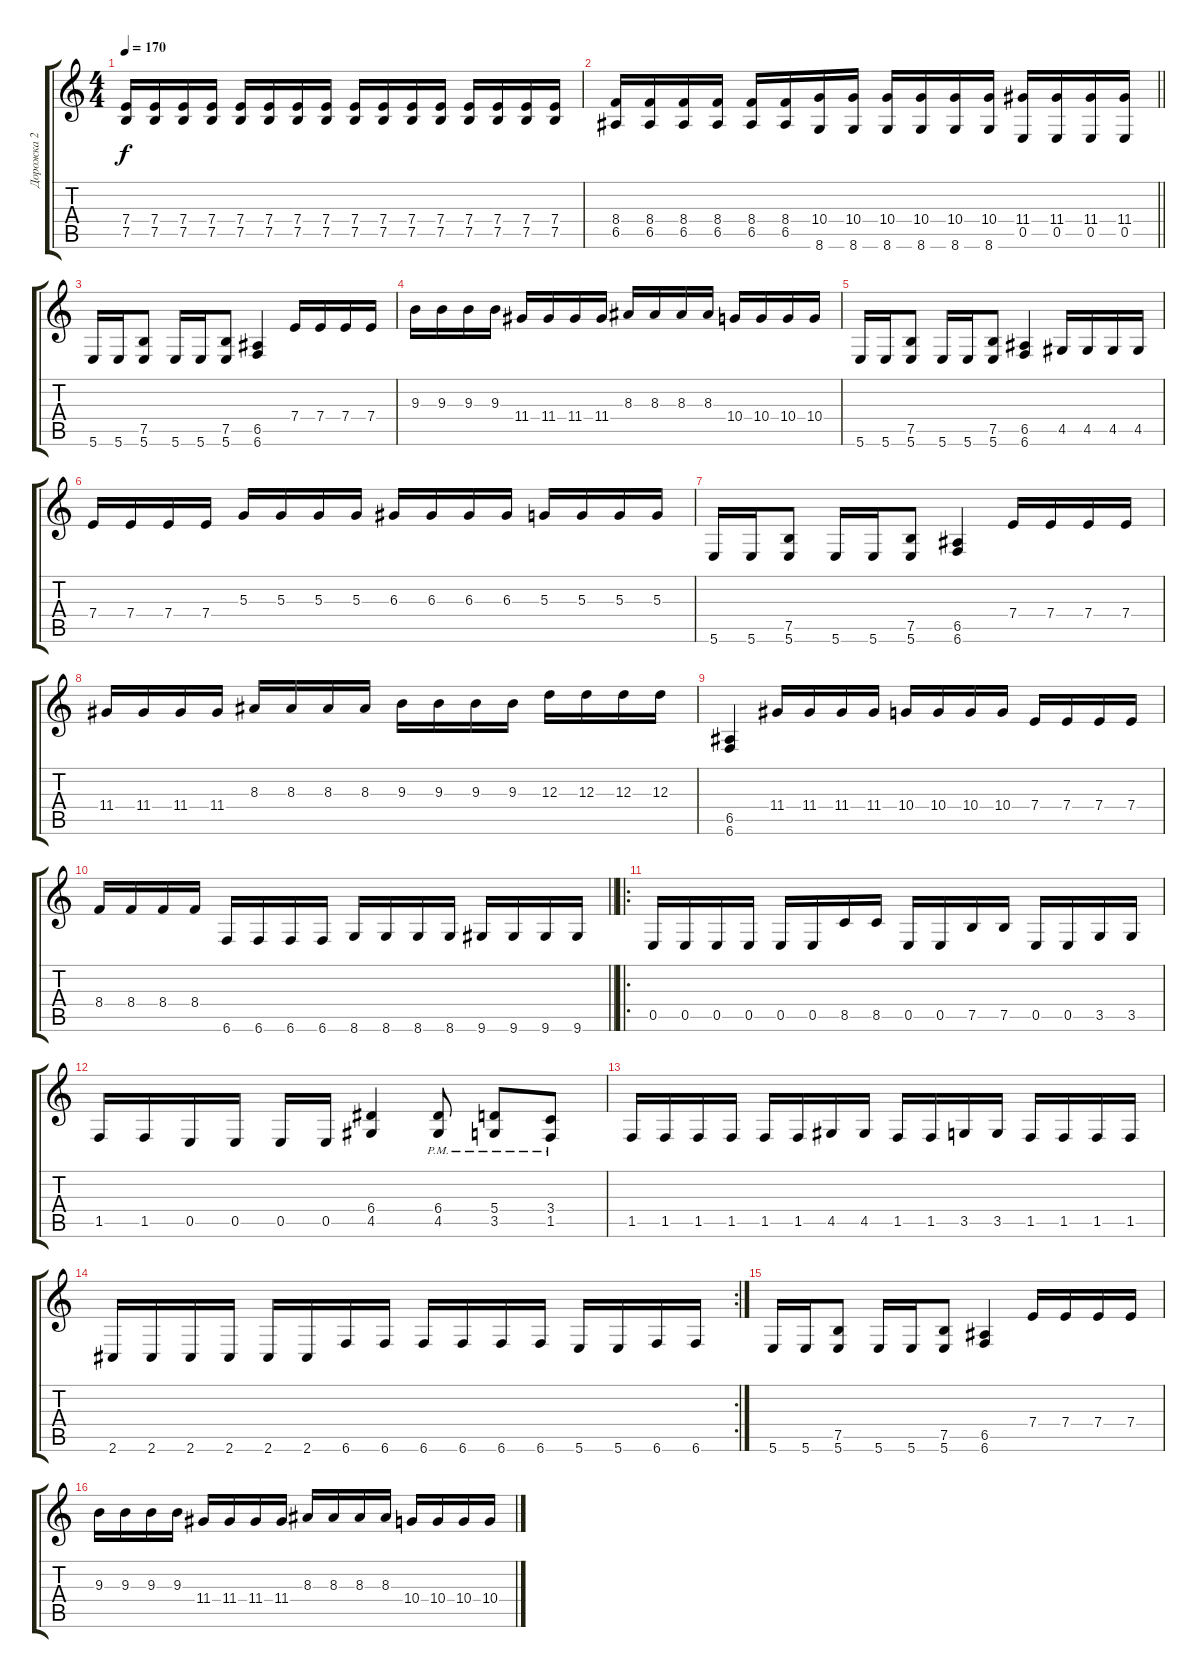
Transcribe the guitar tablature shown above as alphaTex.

\track ("Дорожка 2" "Дорожка 2") {instrument distortionguitar}
\staff {score tabs}
\tuning (B3 Gb3 D3 A2 E2 B1) {hide}
\ts (4 4)
\tempo 170
\clef g2
\ks c
(7.4 7.5).16{dy f} (7.4 7.5).16 (7.4 7.5).16 (7.4 7.5).16 (7.4 7.5).16 (7.4 7.5).16 (7.4 7.5).16 (7.4 7.5).16 (7.4 7.5).16 (7.4 7.5).16 (7.4 7.5).16 (7.4 7.5).16 (7.4 7.5).16 (7.4 7.5).16 (7.4 7.5).16 (7.4 7.5).16 |
\barLineRight lightlight
(8.4 6.5).16 (8.4 6.5).16 (8.4 6.5).16 (8.4 6.5).16 (8.4 6.5).16 (8.4 6.5).16 (10.4 8.6).16 (10.4 8.6).16 (10.4 8.6).16 (10.4 8.6).16 (10.4 8.6).16 (10.4 8.6).16 (11.4 0.5).16 (11.4 0.5).16 (11.4 0.5).16 (11.4 0.5).16 |
5.6.16 5.6.16 (7.5 5.6).8 5.6.16 5.6.16 (7.5 5.6).8 (6.5 6.6).4 7.4.16 7.4.16 7.4.16 7.4.16 |
9.3.16 9.3.16 9.3.16 9.3.16 11.4.16 11.4.16 11.4.16 11.4.16 8.3.16 8.3.16 8.3.16 8.3.16 10.4.16 10.4.16 10.4.16 10.4.16 |
5.6.16 5.6.16 (7.5 5.6).8 5.6.16 5.6.16 (7.5 5.6).8 (6.5 6.6).4 4.5.16 4.5.16 4.5.16 4.5.16 |
7.4.16 7.4.16 7.4.16 7.4.16 5.3.16 5.3.16 5.3.16 5.3.16 6.3.16 6.3.16 6.3.16 6.3.16 5.3.16 5.3.16 5.3.16 5.3.16 |
5.6.16 5.6.16 (7.5 5.6).8 5.6.16 5.6.16 (7.5 5.6).8 (6.5 6.6).4 7.4.16 7.4.16 7.4.16 7.4.16 |
11.4.16 11.4.16 11.4.16 11.4.16 8.3.16 8.3.16 8.3.16 8.3.16 9.3.16 9.3.16 9.3.16 9.3.16 12.3.16 12.3.16 12.3.16 12.3.16 |
(6.5 6.6).4 11.4.16 11.4.16 11.4.16 11.4.16 10.4.16 10.4.16 10.4.16 10.4.16 7.4.16 7.4.16 7.4.16 7.4.16 |
\barLineRight lightlight
8.4.16 8.4.16 8.4.16 8.4.16 6.6.16 6.6.16 6.6.16 6.6.16 8.6.16 8.6.16 8.6.16 8.6.16 9.6.16 9.6.16 9.6.16 9.6.16 |
\ro
0.5.16 0.5.16 0.5.16 0.5.16 0.5.16 0.5.16 8.5.16 8.5.16 0.5.16 0.5.16 7.5.16 7.5.16 0.5.16 0.5.16 3.5.16 3.5.16 |
1.5.16 1.5.16 0.5.16 0.5.16 0.5.16 0.5.16 (6.4 4.5).4 (6.4{pm} 4.5{pm}).8 (5.4{pm} 3.5{pm}).8 (3.4{pm} 1.5{pm}).8 |
1.5.16 1.5.16 1.5.16 1.5.16 1.5.16 1.5.16 4.5.16 4.5.16 1.5.16 1.5.16 3.5.16 3.5.16 1.5.16 1.5.16 1.5.16 1.5.16 |
\rc 2
2.6.16 2.6.16 2.6.16 2.6.16 2.6.16 2.6.16 6.6.16 6.6.16 6.6.16 6.6.16 6.6.16 6.6.16 5.6.16 5.6.16 6.6.16 6.6.16 |
5.6.16 5.6.16 (7.5 5.6).8 5.6.16 5.6.16 (7.5 5.6).8 (6.5 6.6).4 7.4.16 7.4.16 7.4.16 7.4.16 |
9.3.16 9.3.16 9.3.16 9.3.16 11.4.16 11.4.16 11.4.16 11.4.16 8.3.16 8.3.16 8.3.16 8.3.16 10.4.16 10.4.16 10.4.16 10.4.16
